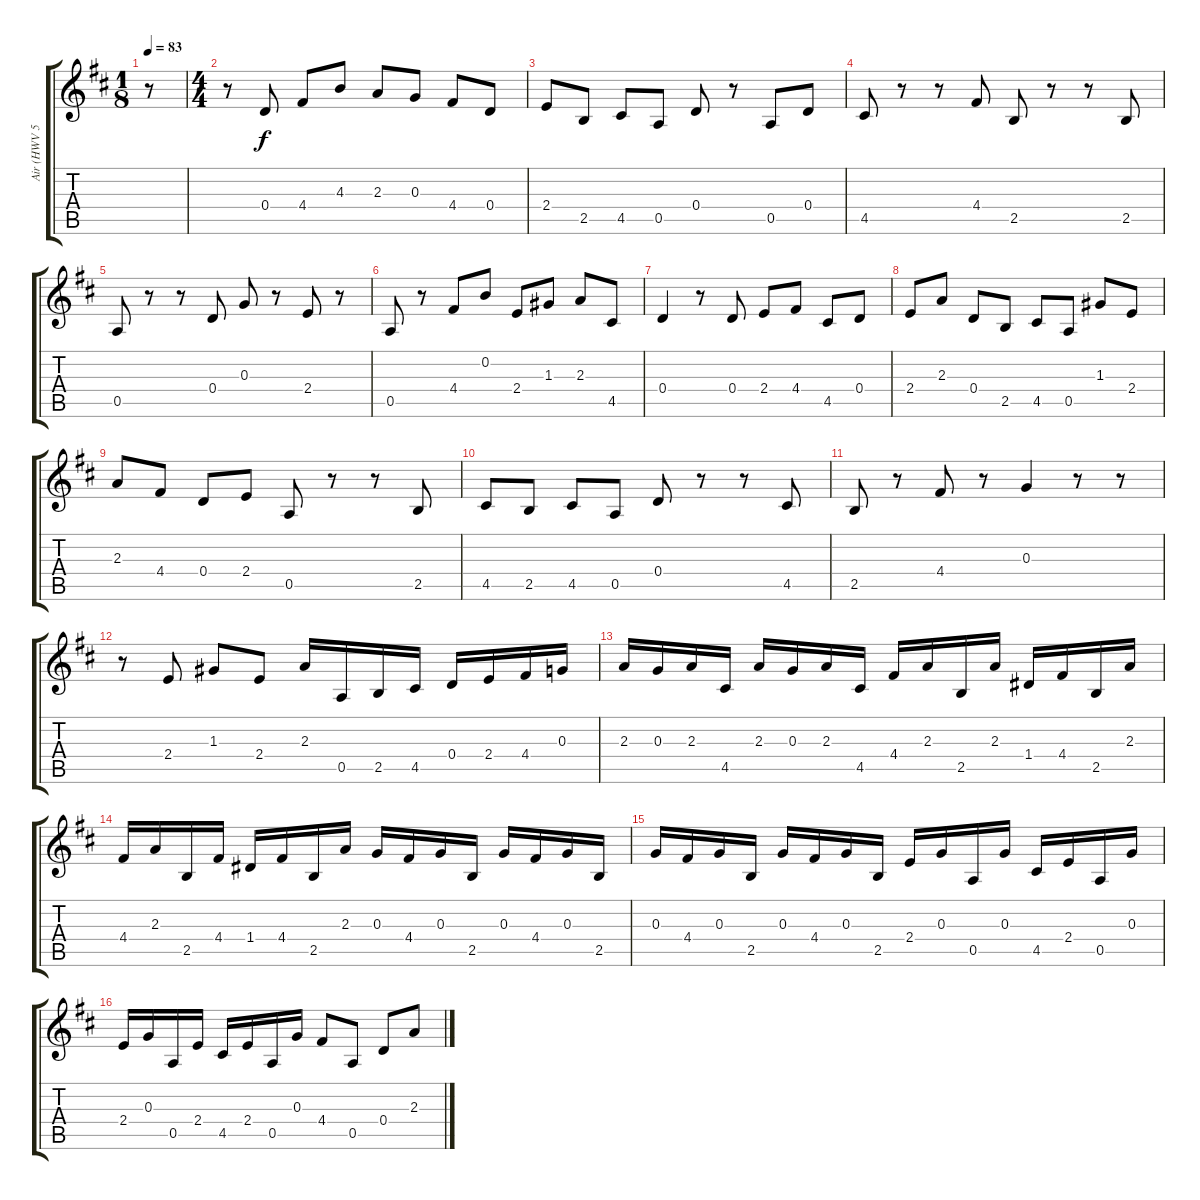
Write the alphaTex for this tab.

\track ("Air (HWV 537) - Guitar 2" "Air (HWV 5") {instrument acousticguitarnylon}
\staff {score tabs}
\tuning (E4 B3 G3 D3 A2 E2) {hide}
\ts (1 8)
\tempo 83
\clef g2
\ks d
r.8{dy f instrument acousticguitarnylon} |
\ts (4 4)
r.8 0.4.8 4.4.8 4.3.8 2.3.8 0.3.8 4.4.8 0.4.8 |
2.4.8 2.5.8 4.5.8 0.5.8 0.4.8 r.8 0.5.8 0.4.8 |
4.5.8 r.8 r.8 4.4.8 2.5.8 r.8 r.8 2.5.8 |
0.5.8 r.8 r.8 0.4.8 0.3.8 r.8 2.4.8 r.8 |
0.5.8 r.8 4.4.8 0.2.8 2.4.8 1.3.8 2.3.8 4.5.8 |
0.4.4 r.8 0.4.8 2.4.8 4.4.8 4.5.8 0.4.8 |
2.4.8 2.3.8 0.4.8 2.5.8 4.5.8 0.5.8 1.3.8 2.4.8 |
2.3.8 4.4.8 0.4.8 2.4.8 0.5.8 r.8 r.8 2.5.8 |
4.5.8 2.5.8 4.5.8 0.5.8 0.4.8 r.8 r.8 4.5.8 |
2.5.8 r.8 4.4.8 r.8 0.3.4 r.8 r.8 |
r.8 2.4.8 1.3.8 2.4.8 2.3.16 0.5.16 2.5.16 4.5.16 0.4.16 2.4.16 4.4.16 0.3.16 |
2.3.16 0.3.16 2.3.16 4.5.16 2.3.16 0.3.16 2.3.16 4.5.16 4.4.16 2.3.16 2.5.16 2.3.16 1.4.16 4.4.16 2.5.16 2.3.16 |
4.4.16 2.3.16 2.5.16 4.4.16 1.4.16 4.4.16 2.5.16 2.3.16 0.3.16 4.4.16 0.3.16 2.5.16 0.3.16 4.4.16 0.3.16 2.5.16 |
0.3.16 4.4.16 0.3.16 2.5.16 0.3.16 4.4.16 0.3.16 2.5.16 2.4.16 0.3.16 0.5.16 0.3.16 4.5.16 2.4.16 0.5.16 0.3.16 |
2.4.16 0.3.16 0.5.16 2.4.16 4.5.16 2.4.16 0.5.16 0.3.16 4.4.8 0.5.8 0.4.8 2.3.8
